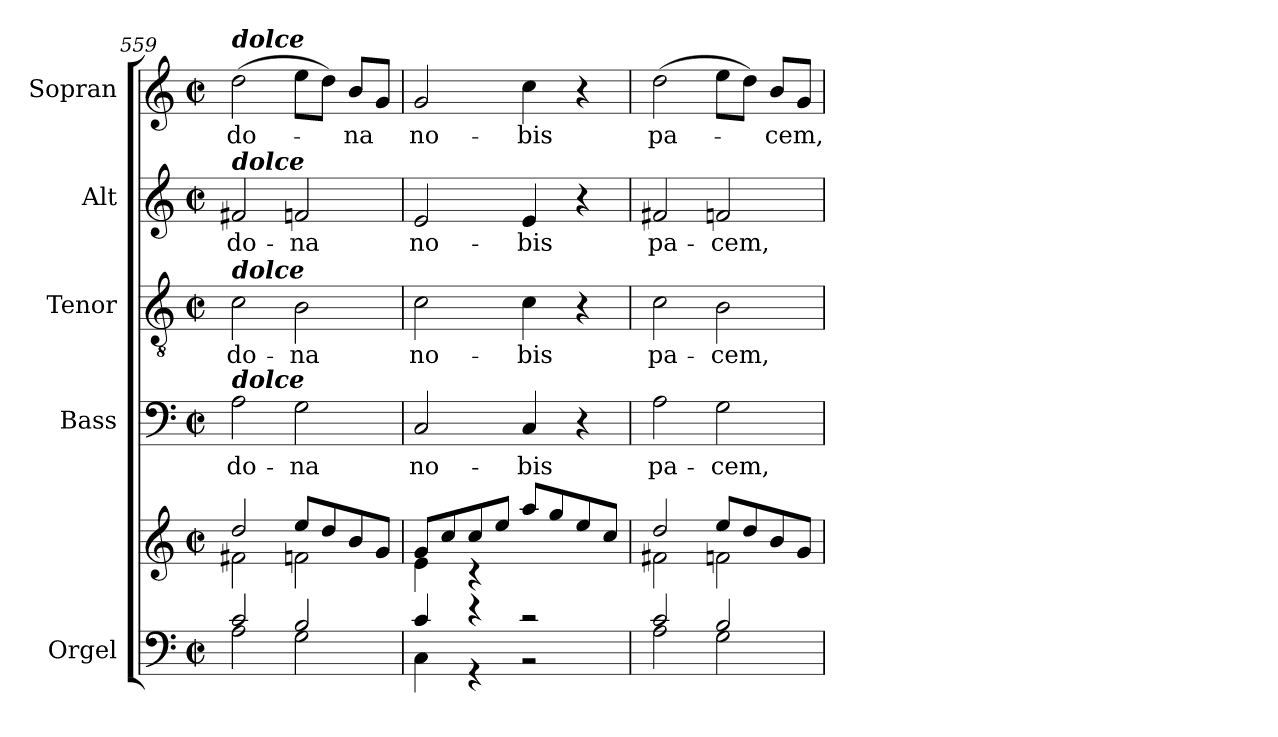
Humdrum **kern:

**kern	**kern	**kern	**text	**kern	**text	**kern	**text	**kern	**text
*part5	*part5	*part4	*part4	*part3	*part3	*part2	*part2	*part1	*part1
*staff6	*staff5	*staff4	*staff4	*staff3	*staff3	*staff2	*staff2	*staff1	*staff1
*I"Orgel	*	*I"Bass	*	*I"Tenor	*	*I"Alt	*	*I"Sopran	*
*I'Org.	*	*I'B.	*	*I'T.	*	*I'A.	*	*I'S.	*
*clefF4	*clefG2	*clefF4	*	*clefGv2	*	*clefG2	*	*clefG2	*
*k[]	*k[]	*k[]	*	*k[]	*	*k[]	*	*k[]	*
*C:	*C:	*C:	*	*C:	*	*C:	*	*C:	*
*M2/2	*M2/2	*M2/2	*	*M2/2	*	*M2/2	*	*M2/2	*
*met(c|)	*met(c|)	*met(c|)	*	*met(c|)	*	*met(c|)	*	*met(c|)	*
=559	=559	=559	=559	=559	=559	=559	=559	=559	=559
*^	*^	*	*	*	*	*	*	*	*
!	!	!	!	!	!	!	!	!	!	!LO:TX:a:Bi:t=dolce	!
!	!	!	!	!	!	!	!	!LO:TX:a:Bi:t=dolce	!	!	!
!	!	!	!	!	!	!LO:TX:a:Bi:t=dolce	!	!	!	!	!
!	!	!	!	!LO:TX:a:Bi:t=dolce	!	!	!	!	!	!	!
!	!	!	!	!	!LO:LY:b	!	!LO:LY:b	!	!LO:LY:b	!	!LO:LY:b
2c/	2A\	2dd/	2f#X\	2A\	do-	2c\	do-	2f#X/	do-	(>2dd\	do-
!	!	!	!	!	!LO:LY:b	!	!LO:LY:b	!	!LO:LY:b	!	!
2B/	2G\	8ee/L	2fn\	2G\	-na	2B\	-na	2fn/	-na	8ee\L	.
.	.	8dd/	.	.	.	.	.	.	.	8dd\J)	.
!	!	!	!	!	!	!	!	!	!	!	!LO:LY:b
.	.	8b/	.	.	.	.	.	.	.	8b/L	-na
.	.	8g/J	.	.	.	.	.	.	.	8g/J	.
=560	=560	=560	=560	=560	=560	=560	=560	=560	=560	=560	=560
!	!	!	!	!	!LO:LY:b	!	!LO:LY:b	!	!LO:LY:b	!	!LO:LY:b
4c/	4C\	8g/L	4e\	2C/	no-	2c\	no-	2e/	no-	2g/	no-
.	.	8cc/	.	.	.	.	.	.	.	.	.
4r	4r	8cc/	4rc	.	.	.	.	.	.	.	.
.	.	8ee/J	.	.	.	.	.	.	.	.	.
!	!	!	!	!	!LO:LY:b	!	!LO:LY:b	!	!LO:LY:b	!	!LO:LY:b
2r	2r	8aa/L	2ryy	4C/	-bis	4c\	-bis	4e/	-bis	4cc\	-bis
.	.	8gg/	.	.	.	.	.	.	.	.	.
.	.	8ee/	.	4r	.	4r	.	4r	.	4r	.
.	.	8cc/J	.	.	.	.	.	.	.	.	.
=561	=561	=561	=561	=561	=561	=561	=561	=561	=561	=561	=561
!	!	!	!	!	!LO:LY:b	!	!LO:LY:b	!	!LO:LY:b	!	!LO:LY:b
2c/	2A\	2dd/	2f#X\	2A\	pa-	2c\	pa-	2f#X/	pa-	(>2dd\	pa-
!	!	!	!	!	!LO:LY:b	!	!LO:LY:b	!	!LO:LY:b	!	!
2B/	2G\	8ee/L	2fn\	2G\	-cem,	2B\	-cem,	2fn/	-cem,	8ee\L	.
.	.	8dd/	.	.	.	.	.	.	.	8dd\J)	.
!	!	!	!	!	!	!	!	!	!	!	!LO:LY:b
.	.	8b/	.	.	.	.	.	.	.	8b/L	-cem,
.	.	8g/J	.	.	.	.	.	.	.	8g/J	.
*v	*v	*	*	*	*	*	*	*	*	*	*
*	*v	*v	*	*	*	*	*	*	*	*
=	=	=	=	=	=	=	=	=	=
*-	*-	*-	*-	*-	*-	*-	*-	*-	*-
